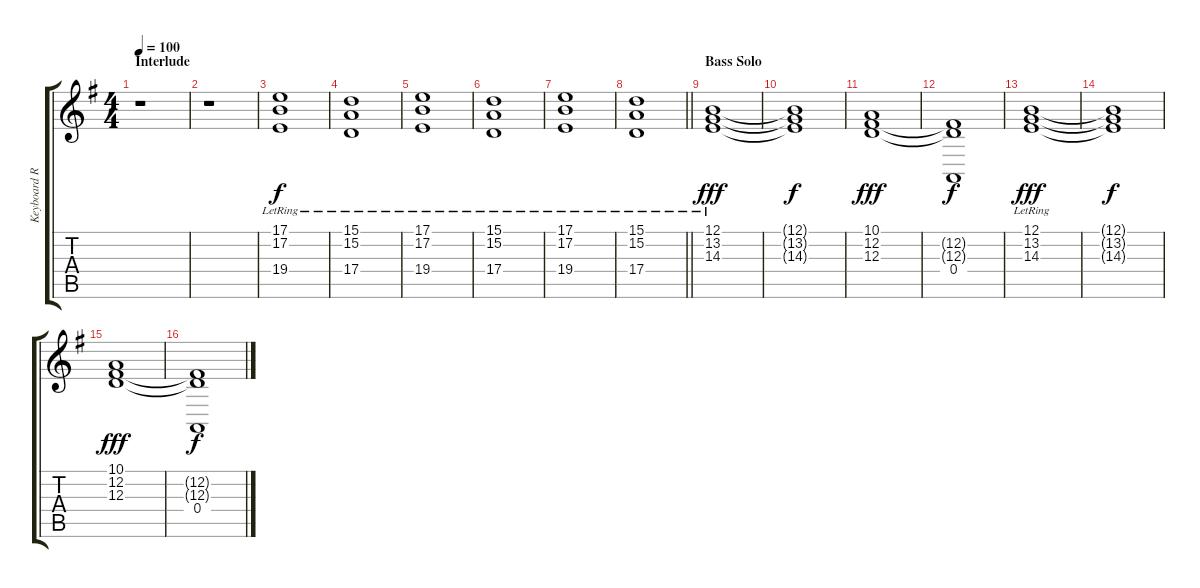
\track ("Keyboard R" "Keyboard R") {instrument electricpiano1}
\staff {score tabs}
\tuning (B3 Gb3 D3 A2 E2 B1) {hide}
\ts (4 4)
\section ("" "Interlude")
\tempo 100
\clef g2
\ks eminor
r.1{dy f} |
r.1 |
(17.1{lr} 17.2{lr} 19.4).1 |
(15.1{lr} 15.2{lr} 17.4).1 |
(17.1{lr} 17.2{lr} 19.4).1 |
(15.1{lr} 15.2{lr} 17.4).1 |
(17.1{lr} 17.2{lr} 19.4).1 |
\barLineRight lightlight
(15.1{lr} 15.2{lr} 17.4).1 |
\section ("" "Bass Solo")
(12.1{lr} 13.2 14.3).1{dy fff} |
(12.1{t} 13.2{t} 14.3{t}).1{dy f} |
(10.1 12.2 12.3).1{dy fff} |
(12.2{t} 12.3{t} 0.4).1{dy f} |
(12.1{lr} 13.2 14.3).1{dy fff} |
(12.1{t} 13.2{t} 14.3{t}).1{dy f} |
(10.1 12.2 12.3).1{dy fff} |
(12.2{t} 12.3{t} 0.4).1{dy f}
